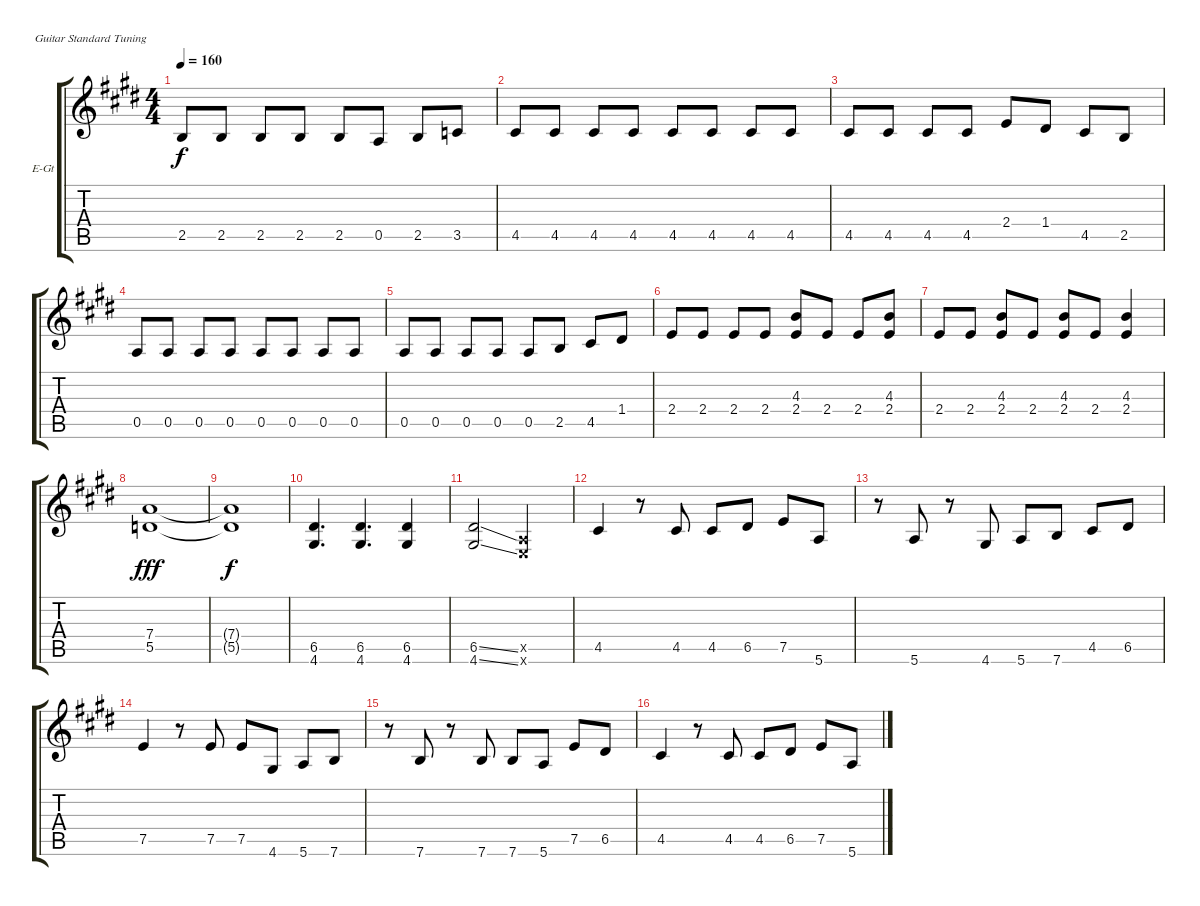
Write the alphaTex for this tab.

\bracketExtendMode groupsimilarinstruments
\firstSystemTrackNameOrientation horizontal
\otherSystemsTrackNameOrientation horizontal
\track ("Guitar 2" "E-Gt") {instrument distortionguitar}
\staff {score tabs}
\tuning (E4 B3 G3 D3 A2 E2)
\ts (4 4)
\tempo 160
\clef g2
\ks e
2.5.8{dy f} 2.5.8 2.5.8 2.5.8 2.5.8 0.5.8 2.5.8 3.5.8 |
4.5.8 4.5.8 4.5.8 4.5.8 4.5.8 4.5.8 4.5.8 4.5.8 |
4.5.8 4.5.8 4.5.8 4.5.8 2.4.8 1.4.8 4.5.8 2.5.8 |
0.5.8 0.5.8 0.5.8 0.5.8 0.5.8 0.5.8 0.5.8 0.5.8 |
0.5.8 0.5.8 0.5.8 0.5.8 0.5.8 2.5.8 4.5.8 1.4.8 |
2.4.8 2.4.8 2.4.8 2.4.8 (4.3 2.4).8 2.4.8 2.4.8 (4.3 2.4).8 |
2.4.8 2.4.8 (4.3 2.4).8 2.4.8 (4.3 2.4).8 2.4.8 (4.3 2.4).4 |
(7.4 5.5).1{dy fff} |
(7.4{t} 5.5{t}).1{dy f} |
(6.5 4.6).4{d} (6.5 4.6).4{d} (6.5 4.6).4 |
(6.5{ss} 4.6{ss}).2 (0.5{x} 0.6{x}).2 |
4.5.4 r.8 4.5.8 4.5.8 6.5.8 7.5.8 5.6.8 |
r.8 5.6.8 r.8 4.6.8 5.6.8 7.6.8 4.5.8 6.5.8 |
7.5.4 r.8 7.5.8 7.5.8 4.6.8 5.6.8 7.6.8 |
r.8 7.6.8 r.8 7.6.8 7.6.8 5.6.8 7.5.8 6.5.8 |
4.5.4 r.8 4.5.8 4.5.8 6.5.8 7.5.8 5.6.8
